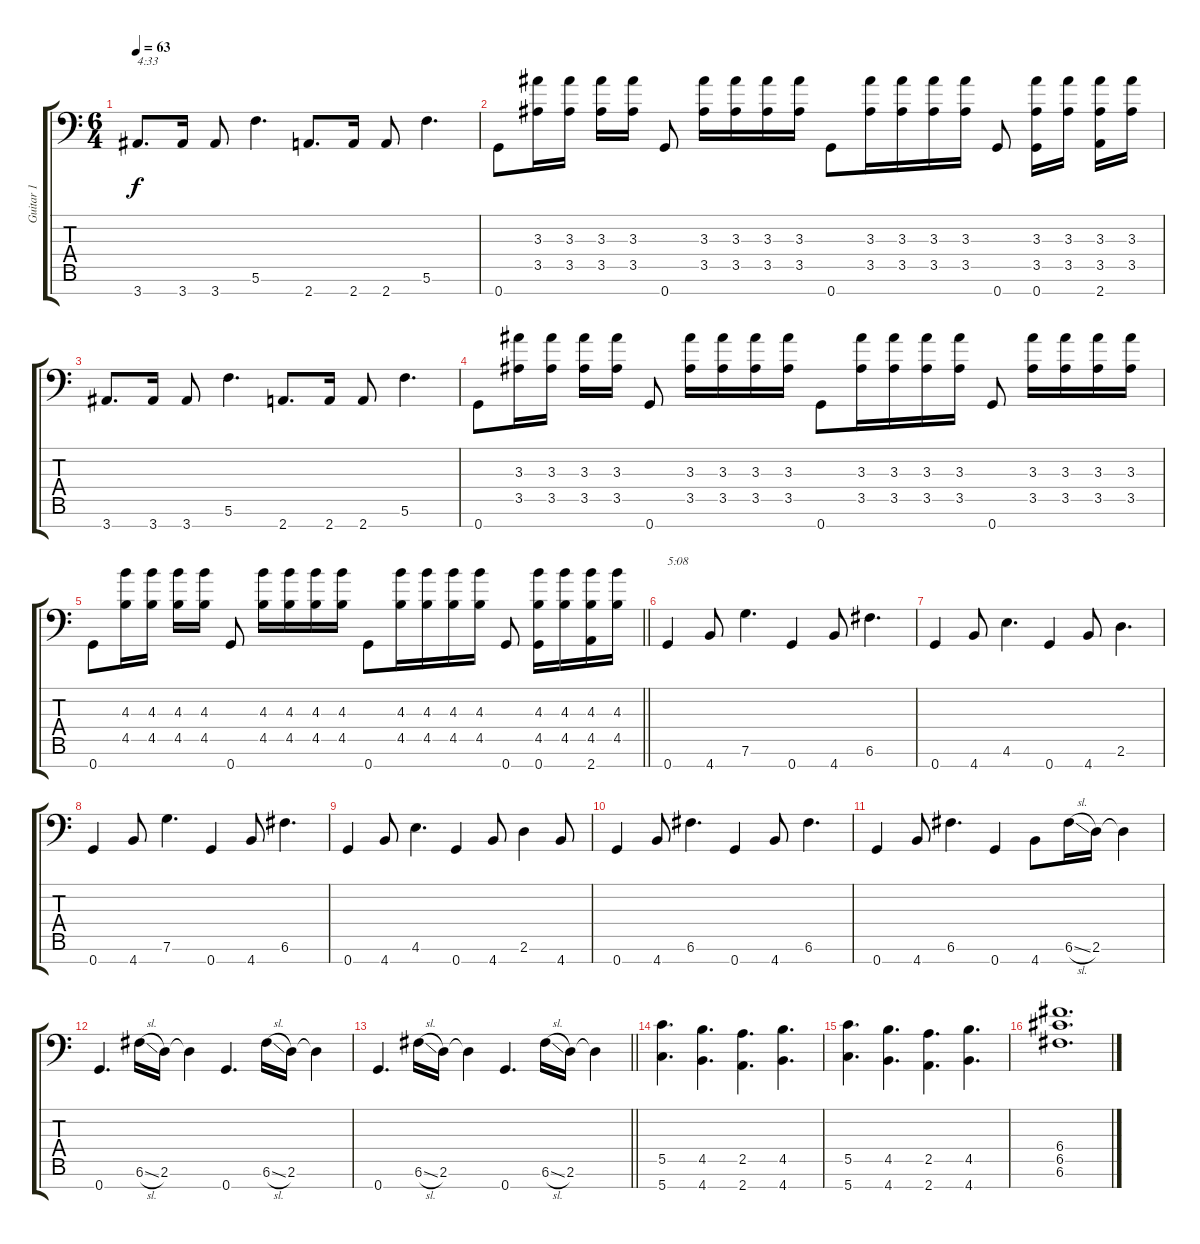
\track ("Guitar 1" "Guitar 1") {instrument distortionguitar}
\staff {score tabs}
\tuning (E4 C4 G3 C3 G2 C2 G1) {hide}
\ts (6 4)
\tempo 63
\clef f4
\ks c
3.7.8{d txt "4:33" dy f} 3.7.16 3.7.8 5.6.4{d} 2.7.8{d} 2.7.16 2.7.8 5.6.4{d} |
0.7.8 (3.3 3.5).16 (3.3 3.5).16 (3.3 3.5).16 (3.3 3.5).16{beam split} 0.7.8 (3.3 3.5).16 (3.3 3.5).16{beam merge} (3.3 3.5).16 (3.3 3.5).16 0.7.8 (3.3 3.5).16 (3.3 3.5).16{beam merge} (3.3 3.5).16 (3.3 3.5).16{beam split} 0.7.8 (3.3 3.5 0.7).16 (3.3 3.5).16{beam split} (3.3 3.5 2.7).16 (3.3 3.5).16 |
3.7.8{d} 3.7.16 3.7.8 5.6.4{d} 2.7.8{d} 2.7.16 2.7.8 5.6.4{d} |
0.7.8 (3.3 3.5).16 (3.3 3.5).16 (3.3 3.5).16 (3.3 3.5).16{beam split} 0.7.8 (3.3 3.5).16 (3.3 3.5).16{beam merge} (3.3 3.5).16 (3.3 3.5).16 0.7.8 (3.3 3.5).16 (3.3 3.5).16{beam merge} (3.3 3.5).16 (3.3 3.5).16{beam split} 0.7.8 (3.3 3.5).16 (3.3 3.5).16{beam merge} (3.3 3.5).16 (3.3 3.5).16 |
\barLineRight lightlight
0.7.8 (4.3 4.5).16 (4.3 4.5).16 (4.3 4.5).16 (4.3 4.5).16{beam split} 0.7.8 (4.3 4.5).16 (4.3 4.5).16{beam merge} (4.3 4.5).16 (4.3 4.5).16 0.7.8{beam merge} (4.3 4.5).16 (4.3 4.5).16{beam merge} (4.3 4.5).16 (4.3 4.5).16{beam split} 0.7.8 (4.3 4.5 0.7).16 (4.3 4.5).16{beam merge} (4.3 4.5 2.7).16 (4.3 4.5).16 |
0.7.4{txt "5:08"} 4.7.8 7.6.4{d} 0.7.4 4.7.8 6.6.4{d} |
0.7.4 4.7.8 4.6.4{d} 0.7.4 4.7.8 2.6.4{d} |
0.7.4 4.7.8 7.6.4{d} 0.7.4 4.7.8 6.6.4{d} |
0.7.4 4.7.8 4.6.4{d} 0.7.4 4.7.8 2.6.4 4.7.8 |
0.7.4 4.7.8 6.6.4{d} 0.7.4 4.7.8 6.6.4{d} |
0.7.4 4.7.8 6.6.4{d} 0.7.4 4.7.8 6.6{sl}.16 2.6.16 2.6{t}.4 |
0.7.4{d} 6.6{sl}.16 2.6.16 2.6{t}.4 0.7.4{d} 6.6{sl}.16 2.6.16 2.6{t}.4 |
\barLineRight lightlight
0.7.4{d} 6.6{sl}.16 2.6.16 2.6{t}.4 0.7.4{d} 6.6{sl}.16 2.6.16 2.6{t}.4 |
(5.5 5.7).4{d} (4.5 4.7).4{d} (2.5 2.7).4{d} (4.5 4.7).4{d} |
(5.5 5.7).4{d} (4.5 4.7).4{d} (2.5 2.7).4{d} (4.5 4.7).4{d} |
(6.4 6.5 6.6).1{d}
